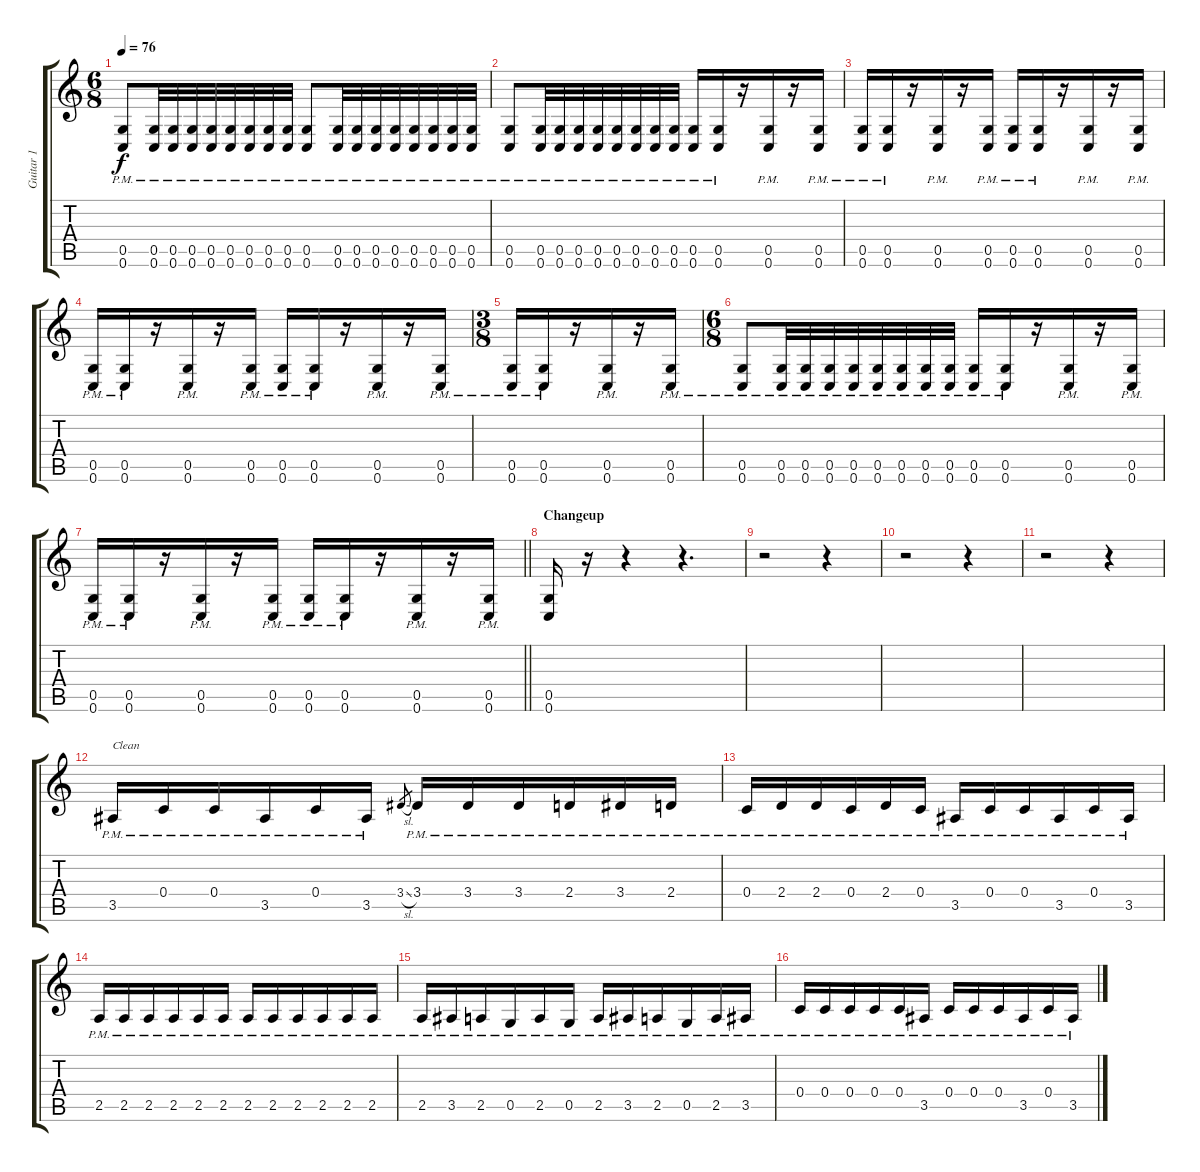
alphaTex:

\track ("Guitar 1" "Guitar 1") {instrument distortionguitar}
\staff {score tabs}
\tuning (E4 C4 G3 C3 G2 C2) {hide}
\ts (6 8)
\tempo 76
\clef g2
\ks c
(0.5{pm} 0.6{pm}).8{dy f} (0.5{pm} 0.6).32 (0.5{pm} 0.6{pm}).32 (0.5{pm} 0.6{pm}).32 (0.5{pm} 0.6{pm}).32 (0.5{pm} 0.6).32 (0.5{pm} 0.6{pm}).32 (0.5{pm} 0.6{pm}).32 (0.5{pm} 0.6{pm}).32 (0.5{pm} 0.6{pm}).8 (0.5{pm} 0.6{pm}).32 (0.5{pm} 0.6{pm}).32 (0.5{pm} 0.6{pm}).32 (0.5{pm} 0.6{pm}).32 (0.5{pm} 0.6{pm}).32 (0.5{pm} 0.6{pm}).32 (0.5{pm} 0.6{pm}).32 (0.5{pm} 0.6{pm}).32 |
(0.5{pm} 0.6{pm}).8 (0.5{pm} 0.6).32 (0.5{pm} 0.6{pm}).32 (0.5{pm} 0.6{pm}).32 (0.5{pm} 0.6{pm}).32 (0.5{pm} 0.6).32 (0.5{pm} 0.6{pm}).32 (0.5{pm} 0.6{pm}).32 (0.5{pm} 0.6{pm}).32 (0.5{pm} 0.6{pm}).16 (0.5{pm} 0.6{pm}).16 r.16 (0.5{pm} 0.6{pm}).16 r.16 (0.5{pm} 0.6{pm}).16 |
(0.5{pm} 0.6{pm}).16 (0.5{pm} 0.6{pm}).16 r.16 (0.5{pm} 0.6{pm}).16 r.16 (0.5{pm} 0.6{pm}).16 (0.5{pm} 0.6{pm}).16 (0.5{pm} 0.6{pm}).16 r.16 (0.5{pm} 0.6{pm}).16 r.16 (0.5{pm} 0.6{pm}).16 |
(0.5{pm} 0.6{pm}).16 (0.5{pm} 0.6{pm}).16 r.16 (0.5{pm} 0.6{pm}).16 r.16 (0.5{pm} 0.6{pm}).16 (0.5{pm} 0.6{pm}).16 (0.5{pm} 0.6{pm}).16 r.16 (0.5{pm} 0.6{pm}).16 r.16 (0.5{pm} 0.6{pm}).16 |
\ts (3 8)
(0.5{pm} 0.6{pm}).16 (0.5{pm} 0.6{pm}).16 r.16 (0.5{pm} 0.6{pm}).16 r.16 (0.5{pm} 0.6{pm}).16 |
\ts (6 8)
(0.5{pm} 0.6{pm}).8 (0.5{pm} 0.6).32 (0.5{pm} 0.6{pm}).32 (0.5{pm} 0.6{pm}).32 (0.5{pm} 0.6{pm}).32 (0.5{pm} 0.6).32 (0.5{pm} 0.6{pm}).32 (0.5{pm} 0.6{pm}).32 (0.5{pm} 0.6{pm}).32 (0.5{pm} 0.6{pm}).16 (0.5{pm} 0.6{pm}).16 r.16 (0.5{pm} 0.6{pm}).16 r.16 (0.5{pm} 0.6{pm}).16 |
\barLineRight lightlight
(0.5{pm} 0.6{pm}).16 (0.5{pm} 0.6{pm}).16 r.16 (0.5{pm} 0.6{pm}).16 r.16 (0.5{pm} 0.6{pm}).16 (0.5{pm} 0.6{pm}).16 (0.5{pm} 0.6{pm}).16 r.16 (0.5{pm} 0.6{pm}).16 r.16 (0.5{pm} 0.6{pm}).16 |
\section ("" "Changeup")
(0.5 0.6).16 r.16 r.4 r.4{d} |
r.2 r.4 |
r.2 r.4 |
r.2 r.4 |
3.5{pm}.16{txt "Clean" instrument electricguitarmuted} 0.4{pm}.16 0.4{pm}.16 3.5{pm}.16 0.4{pm}.16 3.5{pm}.16 3.4{sl}.8{gr} 3.4{pm}.16 3.4{pm}.16 3.4{pm}.16 2.4{pm}.16 3.4{pm}.16 2.4{pm}.16 |
0.4{pm}.16 2.4{pm}.16 2.4{pm}.16 0.4{pm}.16 2.4{pm}.16 0.4{pm}.16 3.5{pm}.16 0.4{pm}.16 0.4{pm}.16 3.5{pm}.16 0.4{pm}.16 3.5{pm}.16 |
2.5{pm}.16 2.5{pm}.16 2.5{pm}.16 2.5{pm}.16 2.5{pm}.16 2.5{pm}.16 2.5{pm}.16 2.5{pm}.16 2.5{pm}.16 2.5{pm}.16 2.5{pm}.16 2.5{pm}.16 |
2.5{pm}.16 3.5{pm}.16 2.5{pm}.16 0.5{pm}.16 2.5{pm}.16 0.5{pm}.16 2.5{pm}.16 3.5{pm}.16 2.5{pm}.16 0.5{pm}.16 2.5{pm}.16 3.5{pm}.16 |
0.4{pm}.16 0.4{pm}.16 0.4{pm}.16 0.4{pm}.16 0.4{pm}.16 3.5{pm}.16 0.4{pm}.16 0.4{pm}.16 0.4{pm}.16 3.5{pm}.16 0.4{pm}.16 3.5{pm}.16
